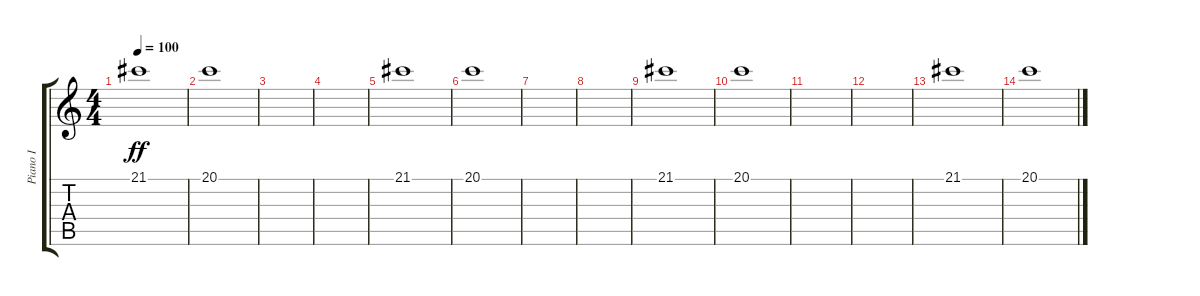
\track ("Piano I" "Piano I") {instrument acousticgrandpiano}
\staff {score tabs}
\tuning (E4 B3 G3 D3 A2 E2) {hide}
\ts (4 4)
\tempo 100
\clef g2
\ks c
21.1.1{dy ff volume 16} |
20.1.1 |
|
|
21.1.1 |
20.1.1 |
|
|
21.1.1 |
20.1.1 |
|
|
21.1.1{volume 8} |
20.1.1
